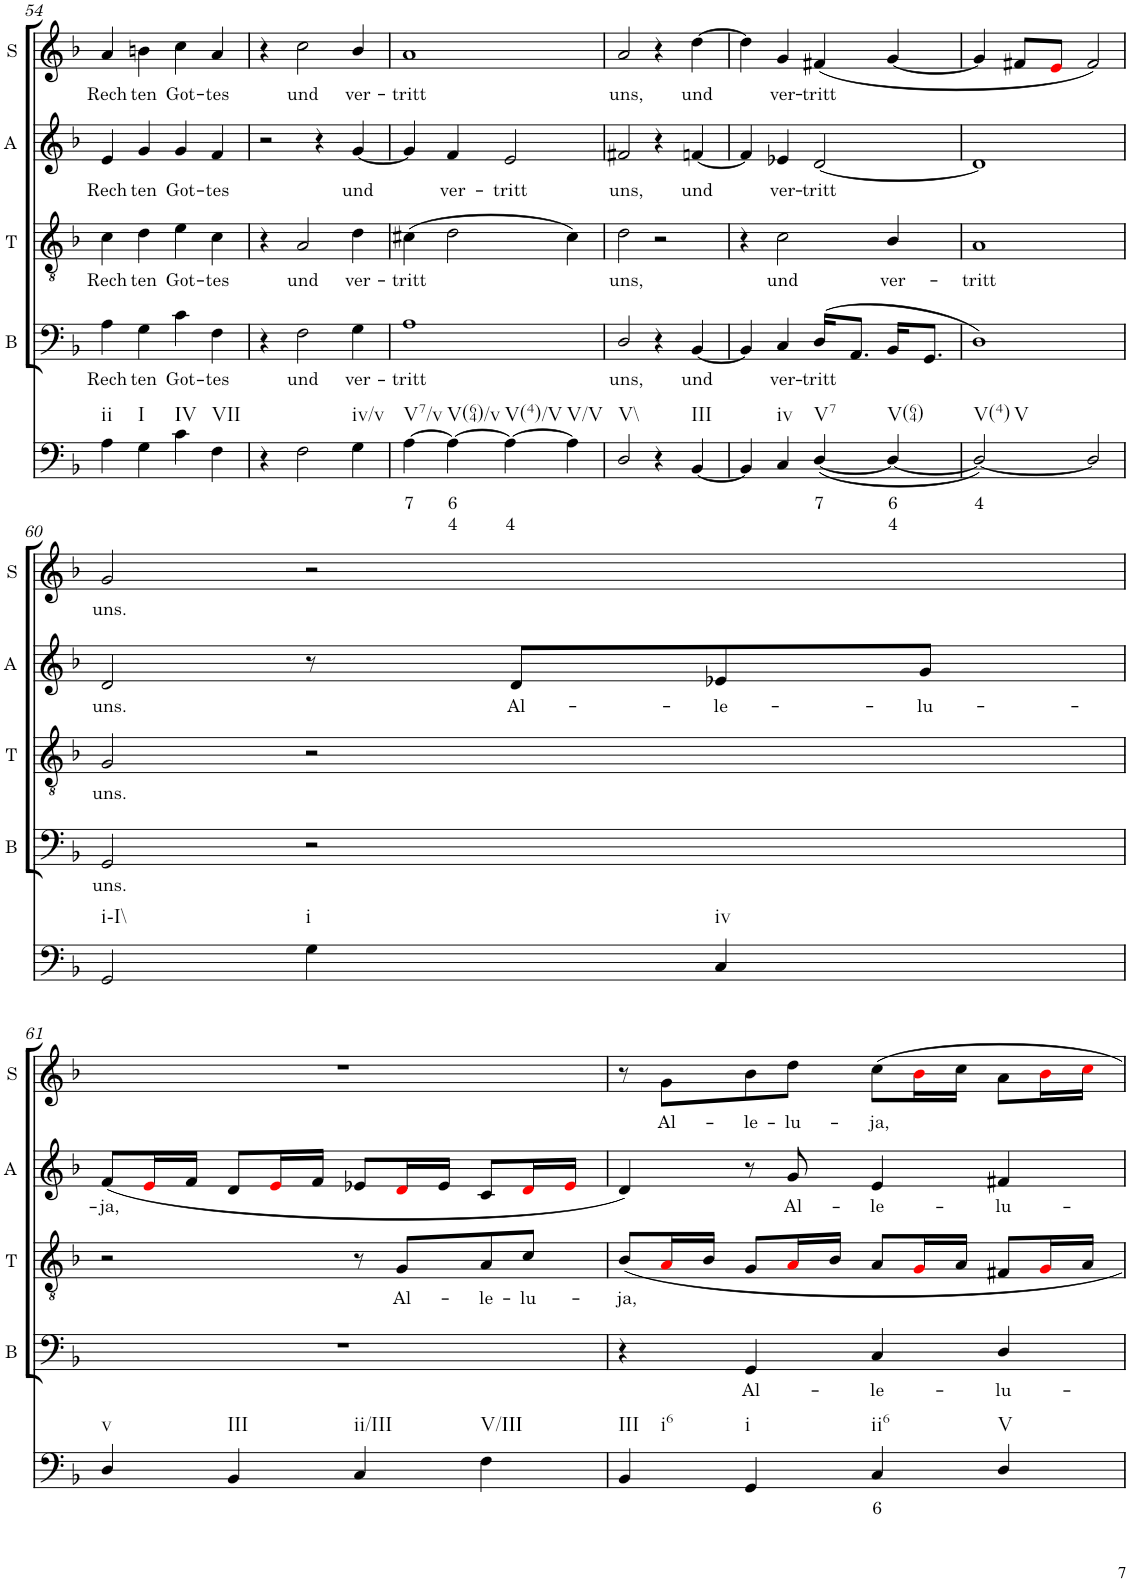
**kern	**text	**text	**kern	**text	**kern	**text	**kern	**text	**kern	**text
*part5	*part5	*part5	*part4	*part4	*part3	*part3	*part2	*part2	*part1	*part1
*staff5	*staff5	*staff5	*staff4	*staff4	*staff3	*staff3	*staff2	*staff2	*staff1	*staff1
*I"Continuo	*	*	*I"Bass	*	*I"Tenor	*	*I"Alto	*	*I"Soprano	*
*	*	*	*I'B	*	*I'T	*	*I'A	*	*I'S	*
!!LO:PB:g=z
*clefF4	*	*	*clefF4	*	*clefGv2	*	*clefG2	*	*clefG2	*
*k[b-]	*	*	*k[b-]	*	*k[b-]	*	*k[b-]	*	*k[b-]	*
*M4/4	*	*	*M4/4	*	*M4/4	*	*M4/4	*	*M4/4	*
=54	=54	=54	=54	=54	=54	=54	=54	=54	=54	=54
!LO:TX:b:t=ii	!	!	!	!	!	!	!	!	!	!
!	!	!	!	!LO:LY:b	!	!LO:LY:b	!	!LO:LY:b	!	!LO:LY:b
4A\	.	.	4A\	Rech-	4c\	Rech-	4e/	Rech-	4a/	Rech-
!LO:TX:b:t=I	!	!	!	!	!	!	!	!	!	!
!	!	!	!	!LO:LY:b	!	!LO:LY:b	!	!LO:LY:b	!	!LO:LY:b
4G\	.	.	4G\	ten	4d\	ten	4g/	ten	4bn\	ten
!LO:TX:b:t=IV	!	!	!	!	!	!	!	!	!	!
!	!	!	!	!LO:LY:b	!	!LO:LY:b	!	!LO:LY:b	!	!LO:LY:b
4c\	.	.	4c\	Got-	4e\	Got-	4g/	Got-	4cc\	Got-
!LO:TX:b:t=VII	!	!	!	!	!	!	!	!	!	!
!	!	!	!	!LO:LY:b	!	!LO:LY:b	!	!LO:LY:b	!	!LO:LY:b
4F\	.	.	4F\	tes	4c\	tes	4f/	tes	4a/	tes
=55	=55	=55	=55	=55	=55	=55	=55	=55	=55	=55
4r	.	.	4r	.	4r	.	2r	.	4r	.
!	!	!	!	!LO:LY:b	!	!LO:LY:b	!	!	!	!LO:LY:b
2F\	.	.	2F\	und	2A/	und	.	.	2cc\	und
.	.	.	.	.	.	.	4r	.	.	.
!LO:TX:b:t=iv/v	!	!	!	!	!	!	!	!	!	!
!	!	!	!	!LO:LY:b	!	!LO:LY:b	!	!LO:LY:b	!	!LO:LY:b
4G\	.	.	4G\	ver-	4d\	ver-	[4g/	und	4b-/	ver-
=56	=56	=56	=56	=56	=56	=56	=56	=56	=56	=56
!LO:TX:b:t=V7/v	!	!	!	!	!	!	!	!	!	!
!	!LO:LY:b	!	!	!LO:LY:b	!	!LO:LY:b	!	!	!	!LO:LY:b
[4A\	7	.	1A	tritt	(4c#X\	tritt	4g/]	.	1a	tritt
!LO:TX:b:t=V(64)/v	!	!	!	!	!	!	!	!	!	!
!	!LO:LY:b	!LO:LY:b	!	!	!	!	!	!LO:LY:b	!	!
4A\_	6	4	.	.	2d\	.	4f/	ver-	.	.
!LO:TX:b:t=V(4)/V	!	!	!	!	!	!	!	!	!	!
!	!	!LO:LY:b	!	!	!	!	!	!LO:LY:b	!	!
4A\_	.	4	.	.	.	.	2e/	tritt	.	.
!LO:TX:b:t=V/V	!	!	!	!	!	!	!	!	!	!
4A\]	.	.	.	.	4c#\)	.	.	.	.	.
=57	=57	=57	=57	=57	=57	=57	=57	=57	=57	=57
!LO:TX:b:t=V\\	!	!	!	!	!	!	!	!	!	!
!	!	!	!	!LO:LY:b	!	!LO:LY:b	!	!LO:LY:b	!	!LO:LY:b
2D/	.	.	2D/	uns,	2d\	uns,	2f#X/	uns,	2a/	uns,
4r	.	.	4r	.	2r	.	4r	.	4r	.
!LO:TX:b:t=III	!	!	!	!	!	!	!	!	!	!
!	!	!	!	!LO:LY:b	!	!	!	!LO:LY:b	!	!LO:LY:b
[4BB-/	.	.	[4BB-/	und	.	.	[4fn/	und	[4dd\	und
=58	=58	=58	=58	=58	=58	=58	=58	=58	=58	=58
4BB-/]	.	.	4BB-/]	.	4r	.	4f/]	.	4dd\]	.
!LO:TX:b:t=iv	!	!	!	!	!	!	!	!	!	!
!	!	!	!	!LO:LY:b	!	!LO:LY:b	!	!LO:LY:b	!	!LO:LY:b
4C/	.	.	4C/	ver-	2c\	und	4e-X/	ver-	4g/	ver-
!LO:TX:b:t=V7	!	!	!	!	!	!	!	!	!	!
!	!LO:LY:b	!	!	!LO:LY:b	!	!	!	!LO:LY:b	!	!LO:LY:b
([4D/	7	.	(16D/KL	tritt	.	.	[2d/	tritt	(4f#X/	tritt
.	.	.	8.AA/J	.	.	.	.	.	.	.
!LO:TX:b:t=V(64)	!	!	!	!	!	!	!	!	!	!
!	!LO:LY:b	!LO:LY:b	!	!	!	!LO:LY:b	!	!	!	!
4D/_	6	4	16BB-/KL	.	4B-/	ver-	.	.	[4g/	.
.	.	.	8.GG/J	.	.	.	.	.	.	.
=59	=59	=59	=59	=59	=59	=59	=59	=59	=59	=59
!LO:TX:b:t=V(4)	!	!	!	!	!	!	!	!	!	!
!LO:TX:b:t=V	!	!	!	!	!	!	!	!	!	!
!	!LO:LY:b	!	!	!	!	!LO:LY:b	!	!	!	!
2D/_)	4	.	1D)	.	1A	tritt	1d]	.	4g/]	.
.	.	.	.	.	.	.	.	.	8f#X/L	.
.	.	.	.	.	.	.	.	.	8ei/J	.
2D/]	.	.	.	.	.	.	.	.	2f#/)	.
!!LO:LB:g=z
=60	=60	=60	=60	=60	=60	=60	=60	=60	=60	=60
!LO:TX:b:t=i\\-I\\	!	!	!	!	!	!	!	!	!	!
!	!	!	!	!LO:LY:b	!	!LO:LY:b	!	!LO:LY:b	!	!LO:LY:b
2GG/	.	.	2GG/	uns.	2G/	uns.	2d/	uns.	2g/	uns.
!LO:TX:b:t=i	!	!	!	!	!	!	!	!	!	!
4G\	.	.	2r	.	2r	.	8r	.	2r	.
!	!	!	!	!	!	!	!	!LO:LY:b	!	!
.	.	.	.	.	.	.	8d/L	Al-	.	.
!LO:TX:b:t=iv	!	!	!	!	!	!	!	!	!	!
!	!	!	!	!	!	!	!	!LO:LY:b	!	!
4C/	.	.	.	.	.	.	8e-X/	le-	.	.
!	!	!	!	!	!	!	!	!LO:LY:b	!	!
.	.	.	.	.	.	.	8g/J	lu-	.	.
!!LO:LB:g=z
=61	=61	=61	=61	=61	=61	=61	=61	=61	=61	=61
!LO:TX:b:t=v	!	!	!	!	!	!	!	!	!	!
!	!	!	!	!	!	!	!	!LO:LY:b	!	!
4D/	.	.	1r	.	2r	.	(8f/L	ja,	1r	.
.	.	.	.	.	.	.	16ei/L	.	.	.
.	.	.	.	.	.	.	16f/JJ	.	.	.
!LO:TX:b:t=III	!	!	!	!	!	!	!	!	!	!
4BB-/	.	.	.	.	.	.	8d/L	.	.	.
.	.	.	.	.	.	.	16ei/L	.	.	.
.	.	.	.	.	.	.	16f/JJ	.	.	.
!LO:TX:b:t=ii/III	!	!	!	!	!	!	!	!	!	!
4C/	.	.	.	.	8r	.	8e-X/L	.	.	.
!	!	!	!	!	!	!LO:LY:b	!	!	!	!
.	.	.	.	.	8G/L	Al-	16di/L	.	.	.
.	.	.	.	.	.	.	16e-/JJ	.	.	.
!LO:TX:b:t=V/III	!	!	!	!	!	!	!	!	!	!
!	!	!	!	!	!	!LO:LY:b	!	!	!	!
4F\	.	.	.	.	8A/	le-	8c/L	.	.	.
!	!	!	!	!	!	!LO:LY:b	!	!	!	!
.	.	.	.	.	8c/J	lu-	16di/L	.	.	.
.	.	.	.	.	.	.	16e-i/JJ	.	.	.
=62	=62	=62	=62	=62	=62	=62	=62	=62	=62	=62
!LO:TX:b:t=III	!	!	!	!	!	!	!	!	!	!
!LO:TX:b:t=i6	!	!	!	!	!	!	!	!	!	!
!	!	!	!	!	!	!LO:LY:b	!	!	!	!
4BB-/	.	.	4r	.	8B-/L	ja,	4d/)	.	8r	.
!	!	!	!	!	!	!	!	!	!	!LO:LY:b
.	.	.	.	.	16Ai/L	.	.	.	8g\L	Al-
.	.	.	.	.	16B-/JJ	.	.	.	.	.
!LO:TX:b:t=i	!	!	!	!	!	!	!	!	!	!
!	!	!	!	!LO:LY:b	!	!	!	!	!	!LO:LY:b
4GG/	.	.	4GG/	Al-	8G/L	.	8r	.	8b-\	le-
!	!	!	!	!	!	!	!	!LO:LY:b	!	!LO:LY:b
.	.	.	.	.	16Ai/L	.	8g/	Al-	8dd\J	lu-
.	.	.	.	.	16B-/JJ	.	.	.	.	.
!LO:TX:b:t=ii6	!	!	!	!	!	!	!	!	!	!
!	!LO:LY:b	!	!	!LO:LY:b	!	!	!	!LO:LY:b	!	!LO:LY:b
4C/	6	.	4C/	le-	8A/L	.	4e/	le-	8cc\L	ja,
.	.	.	.	.	16Gi/L	.	.	.	16b-i\L	.
.	.	.	.	.	16A/JJ	.	.	.	16cc\JJ	.
!LO:TX:b:t=V	!	!	!	!	!	!	!	!	!	!
!	!	!	!	!LO:LY:b	!	!	!	!LO:LY:b	!	!
4D/	.	.	4D/	lu-	8F#X/L	.	4f#X/	lu-	8a\L	.
.	.	.	.	.	16Gi/L	.	.	.	16b-i\L	.
.	.	.	.	.	16A/JJ	.	.	.	16cci\JJ	.
=	=	=	=	=	=	=	=	=	=	=
*-	*-	*-	*-	*-	*-	*-	*-	*-	*-	*-
